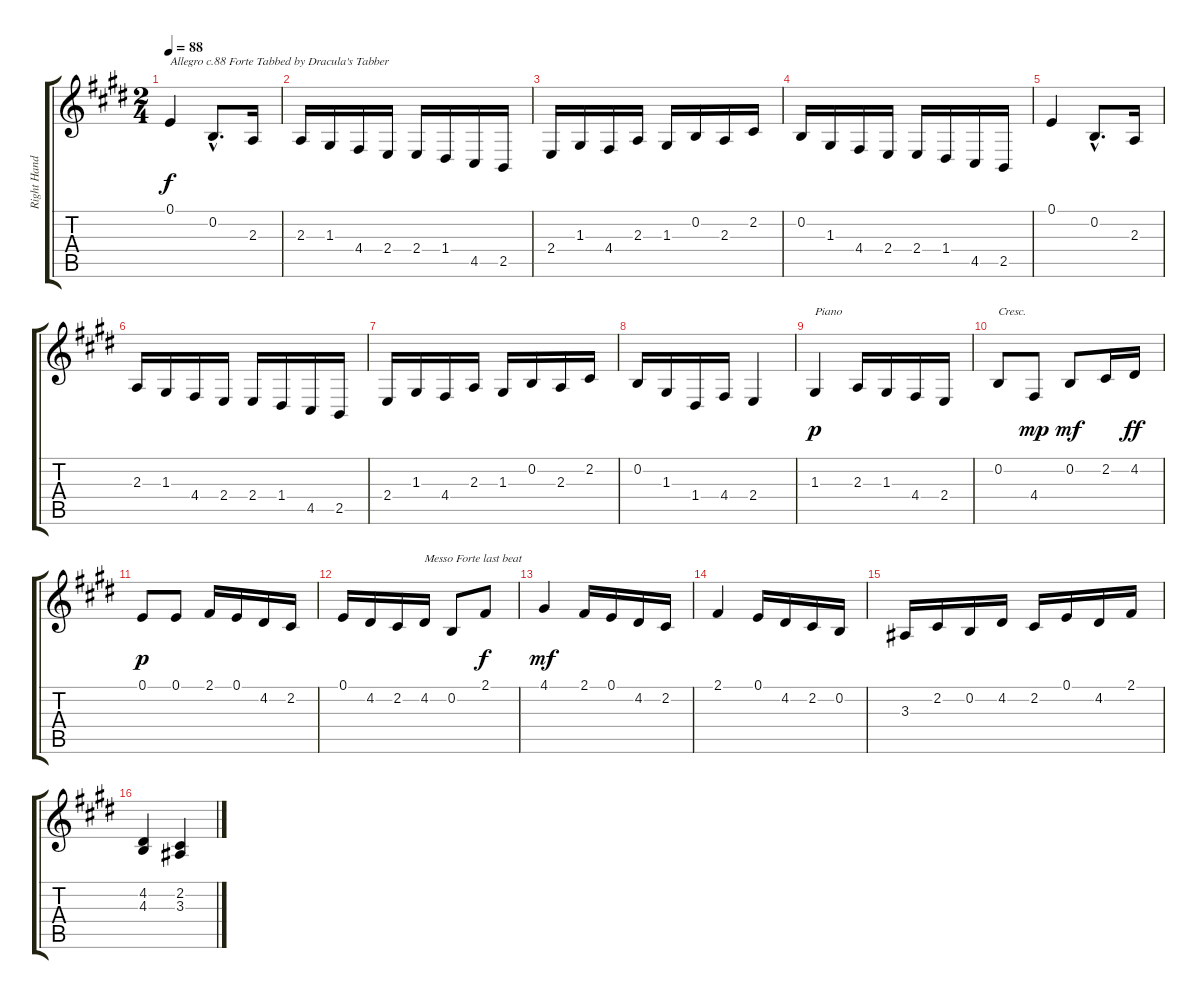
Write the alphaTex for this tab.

\track ("Right Hand" "Right Hand") {instrument acousticgrandpiano}
\staff {score tabs}
\tuning (E4 B3 G3 D3 A2 E2) {hide}
\ts (2 4)
\tempo 88
\clef g2
\ks e
0.1.4{txt "Allegro c.88 Forte Tabbed by Dracula's Tabber" dy f instrument acousticgrandpiano} 0.2{hac}.8{d} 2.3.16 |
2.3.16 1.3.16 4.4.16 2.4.16 2.4.16 1.4.16 4.5.16 2.5.16 |
2.4.16 1.3.16 4.4.16 2.3.16 1.3.16 0.2.16 2.3.16 2.2.16 |
0.2.16 1.3.16 4.4.16 2.4.16 2.4.16 1.4.16 4.5.16 2.5.16 |
0.1.4 0.2{hac}.8{d} 2.3.16 |
2.3.16 1.3.16 4.4.16 2.4.16 2.4.16 1.4.16 4.5.16 2.5.16 |
2.4.16 1.3.16 4.4.16 2.3.16 1.3.16 0.2.16 2.3.16 2.2.16 |
0.2.16 1.3.16 1.4.16 4.4.16 2.4.4 |
1.3.4{txt "Piano" dy p} 2.3.16 1.3.16 4.4.16 2.4.16 |
0.2.8{txt "Cresc."} 4.4.8{dy mp} 0.2.8{dy mf} 2.2.16 4.2.16{dy ff} |
0.1.8{dy p} 0.1.8 2.1.16 0.1.16 4.2.16 2.2.16 |
0.1.16 4.2.16 2.2.16 4.2.16{txt "Messo Forte last beat"} 0.2.8 2.1.8{dy f} |
4.1.4{dy mf} 2.1.16 0.1.16 4.2.16 2.2.16 |
2.1.4 0.1.16 4.2.16 2.2.16 0.2.16 |
3.3.16 2.2.16 0.2.16 4.2.16 2.2.16 0.1.16 4.2.16 2.1.16 |
(4.2 4.3).4 (2.2 3.3).4
